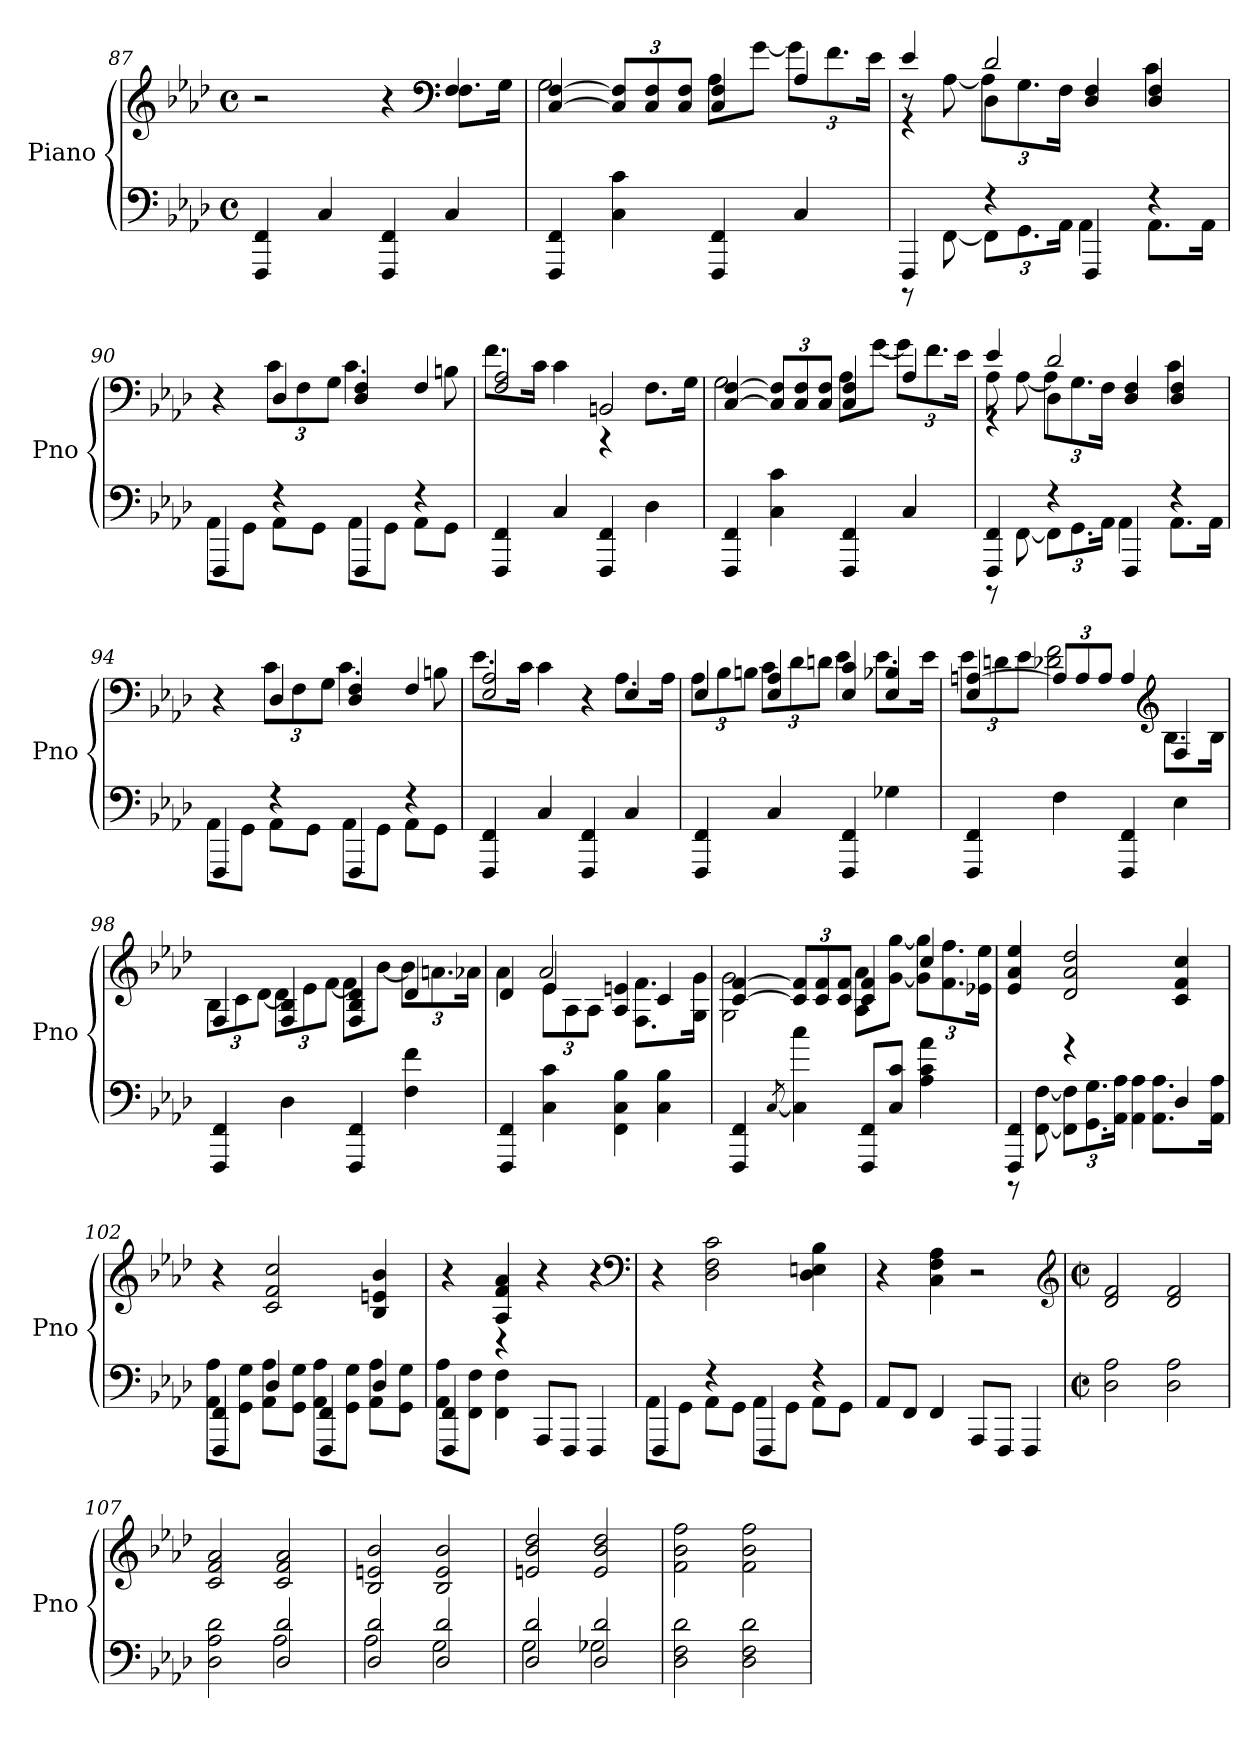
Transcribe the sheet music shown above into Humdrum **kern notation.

**kern	**kern
*part1	*part1
*staff2	*staff1
*I"Piano	*
*I'Pno	*
*clefF4	*clefG2
*k[b-e-a-d-]	*k[b-e-a-d-]
*f:	*f:
*M4/4	*M4/4
*met(c)	*met(c)
=87	=87
*	*^
4FFF 4FF	2r	2.ryy
4C	.	.
4FFF 4FF	4r	.
*	*clefF4	*
4C	4F	8.FL
.	.	16GJk
=88	=88	=88
4FFF 4FF	[4C [4F	2G
4C 4c	12C] 12F]L	.
.	12C 12F	.
.	12C 12FJ	.
4FFF 4FF	4C 4F	8A-L
.	.	[8gJ
4C	4A-	12gL]
.	.	12.f
.	.	24e-Jk
=89	=89	=89
*^	*	*^
4FFF	8r	4rGG	8r	4e-
.	[8FF	.	[8A-	.
4r	12FFL]	4D-\	12A-L]	2d-
.	12.GG	.	12.G	.
.	24AA-Jk	.	24FJk	.
4FFF	4AA-	4D- 4F	4ryy	.
4r	8.AA-L	4D- 4F	4c	4ryy
.	16AA-Jk	.	.	.
*	*	*	*v	*v
=90	=90	=90	=90
4FFF	8AA-L	4r	4ryy
.	8GGJ	.	.
4r	8AA-L	4D-	12cL
.	.	.	12F
.	8GGJ	.	.
.	.	.	12GJ
4FFF	8AA-L	4D- 4F	4.c
.	8GGJ	.	.
4r	8AA-L	4F	.
.	8GGJ	.	8Bn
*v	*v	*	*
=91	=91	=91
4FFF 4FF	2F 2A-	8.fL
.	.	16cJk
4C	.	4c
4FFF 4FF	2BBn	4r
4D-	.	8.FL
.	.	16GJk
=92	=92	=92
4FFF 4FF	[4C [4F	2G
4C 4c	12C] 12F]L	.
.	12C 12F	.
.	12C 12FJ	.
4FFF 4FF	4C 4F	8A-L
.	.	[8gJ
4C	4A-	12gL]
.	.	12.f
.	.	24e-Jk
=93	=93	=93
*^	*	*^
4FFF 4FF	8r	4rGG	8A-	4e-
.	[8FF	.	[8A-	.
4r	12FFL]	4D-\	12A-L]	2d-
.	12.GG	.	12.G	.
.	24AA-Jk	.	24FJk	.
4FFF	4AA-	4D- 4F	4ryy	.
4r	8.AA-L	4D- 4F	4c	4ryy
.	16AA-Jk	.	.	.
*	*	*	*v	*v
=94	=94	=94	=94
4FFF	8AA-L	4r	4ryy
.	8GGJ	.	.
4r	8AA-L	4D-	12cL
.	.	.	12F
.	8GGJ	.	.
.	.	.	12GJ
4FFF	8AA-L	4D- 4F	4.c
.	8GGJ	.	.
4r	8AA-L	4F	.
.	8GGJ	.	8Bn
*v	*v	*	*
=95	=95	=95
4FFF 4FF	2E- 2A-	8.e-L
.	.	16cJk
4C	.	4c
4FFF 4FF	4r	4ryy
4C	4E-	8.A-L
.	.	16A-Jk
=96	=96	=96
4FFF 4FF	4E-	12A-L
.	.	12B-
.	.	12BnJ
4C	4E- 4A-	12cL
.	.	12d-
.	.	12dnJ
4FFF 4FF	4E- 4c	4e-
4G-X	4E- 4B-X	8.e-L
.	.	16e-Jk
=97	=97	=97
4FFF 4FF	4E- [4An	12e-L
.	.	12dn
.	.	12e-J
4F	12AL]	2d-X 2f
.	12A	.
.	12AJ	.
4FFF 4FF	4A	.
*	*clefG2	*
4E-	4F	8.B-L
.	.	16B-Jk
=98	=98	=98
4FFF 4FF	4F	12B-L
.	.	12c
.	.	[12d-J
4D-	4F 4B-	12d-L]
.	.	12e-
.	.	[12fJ
4FFF 4FF	4F 4B- 4d-	8fL]
.	.	[8b-J
4F 4f	4d-	12b-L]
.	.	12.an
.	.	24a-XJk
=99	=99	=99
*	*	*^
4FFF 4FF	4d-	4a-	4ryy
4C 4c	12e-\L	4e-/	2a-
.	12A-	.	.
.	12A-J	.	.
4FF\ 4C\ 4B-\	4A- 4en	4ryy	.
4C 4B-	4c	8.F 8.fL	4ryy
.	.	16G 16gJk	.
*	*	*v	*v
=100	=100	=100
4FFF 4FF	[4c [4f	2G 2g
[8qC	.	.
4C] 4cc	12c] 12f]L	.
.	12c 12f	.
.	12c 12fJ	.
8FFF 8FFL	4c 4f	8A- 8a-L
8C 8cJ	.	[8g [8ggJ
4A- 4c 4a-	4cc	12g] 12gg]L
.	.	12.f 12.ff
.	.	24e-X 24ee-Jk
*	*v	*v
=101	=101
*^	*
4FFF 4FF	8r	4e- 4a- 4ee-
.	[8FF [8F	.
4r	12FF] 12F]L	2d- 2a- 2dd-
.	12.GG 12.G	.
.	24AA- 24A-Jk	.
4ryy	4AA- 4A-	.
4D-	8.AA- 8.A-L	4c 4f 4cc
.	16AA- 16A-Jk	.
=102	=102	=102
4FFF 4FF	8AA- 8A-L	4r
.	8GG 8GJ	.
4D-	8AA- 8A-L	2c 2f 2cc
.	8GG 8GJ	.
4FFF 4FF	8AA- 8A-L	.
.	8GG 8GJ	.
4D-	8AA- 8A-L	4B- 4en 4b-
.	8GG 8GJ	.
=103	=103	=103
4FFF 4FF	8AA- 8A-L	4r
.	8FF 8FJ	.
4r	4FF 4F	4A- 4f 4a-
8AAA-L	2ryy	4r
8FFFJ	.	.
4FFF	.	4r
*	*	*clefF4
=104	=104	=104
4FFF	8AA-L	4r
.	8GGJ	.
4r	8AA-L	2D- 2F 2c
.	8GGJ	.
4FFF	8AA-L	.
.	8GGJ	.
4r	8AA-L	4D- 4En 4B-
.	8GGJ	.
*v	*v	*
=105	=105
8AA-L	4r
8FFJ	.
4FF	4C 4F 4A-
8AAA-L	2r
8FFFJ	.
4FFF	.
*	*clefG2
=106	=106
*M2/2	*M2/2
*met(c|)	*met(c|)
2D-! 2A-!	2d-! 2f!
2D-! 2A-!	2d-! 2f!
=107	=107
*^	*
2D-! 2A-! 2d-!	2ryy	2c! 2f! 2a-!
2D-! 2d-!	2A-	2c! 2f! 2a-!
=108	=108	=108
2D-! 2d-!	2A-	2B-! 2en! 2b-!
2D-! 2d-!	2G	2B-! 2e! 2b-!
=109	=109	=109
2D-! 2d-!	2G	2en! 2b-! 2dd-!
2D-! 2d-!	2G-X	2e! 2b-! 2dd-!
*v	*v	*
=110	=110
2D-! 2F! 2d-!	2f! 2b-! 2ff!
2D-! 2F! 2d-!	2f! 2b-! 2ff!
=	=
*-	*-
